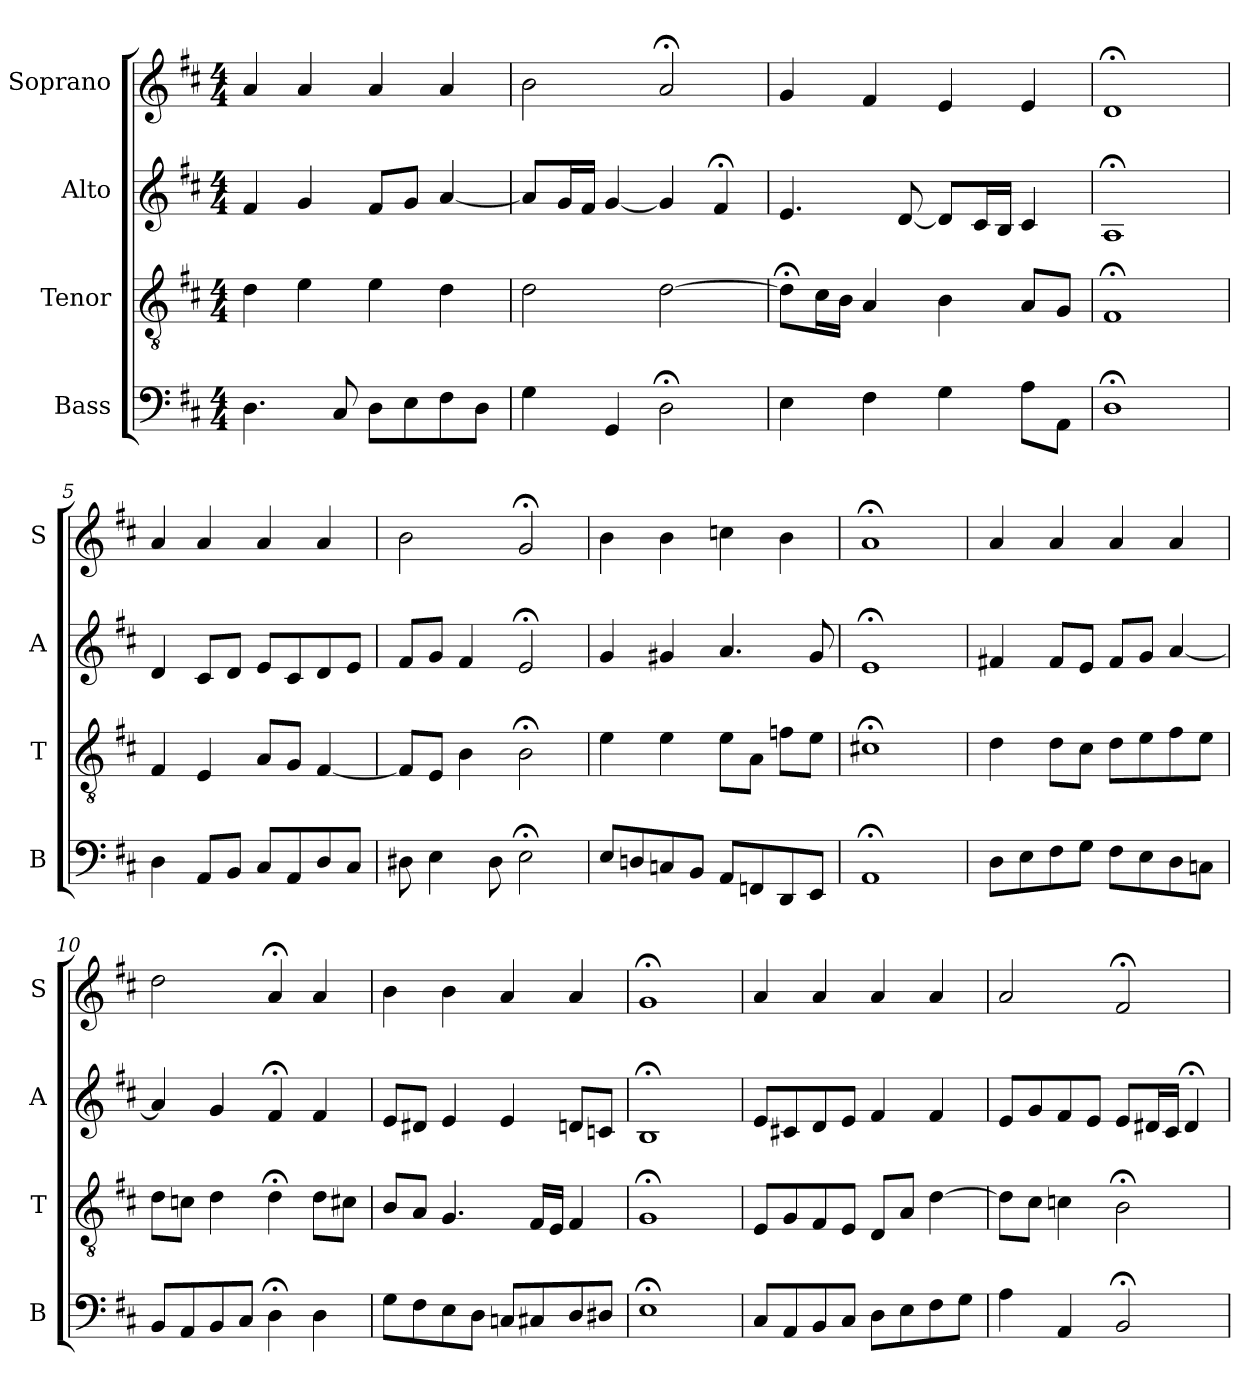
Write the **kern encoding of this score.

**kern	**kern	**kern	**kern
*part4	*part3	*part2	*part1
*staff4	*staff3	*staff2	*staff1
*I"Bass	*I"Tenor	*I"Alto	*I"Soprano
*I'B	*I'T	*I'A	*I'S
*clefF4	*clefGv2	*clefG2	*clefG2
*k[f#c#]	*k[f#c#]	*k[f#c#]	*k[f#c#]
*D:	*D:	*D:	*D:
*M4/4	*M4/4	*M4/4	*M4/4
*MM100	*MM100	*MM100	*MM100
=1	=1	=1	=1
4.D	4d	4f#	4a
.	4e	4g	4a
8C#	.	.	.
8DL	4e	8f#L	4a
8E	.	8gJ	.
8F#	4d	[4a	4a
8DJ	.	.	.
=2	=2	=2	=2
4G	2d	8aL]	2b
.	.	16gL	.
.	.	16f#JJ	.
4GG	.	[4g	.
2D;<	[2d	4g]	2a;<
.	.	4f#;<	.
=3	=3	=3	=3
4E	8d;<L]	4.e	4g
.	16c#L	.	.
.	16BJJ	.	.
4F#	4A	.	4f#
.	.	[8d	.
4G	4B	8dL]	4e
.	.	16c#L	.
.	.	16BJJ	.
8AL	8AL	4c#	4e
8AAJ	8GJ	.	.
=4	=4	=4	=4
1D;<	1F#;<	1A;<	1d;<
=5	=5	=5	=5
4D	4F#	4d	4a
8AAL	4E	8c#L	4a
8BBJ	.	8dJ	.
8C#L	8AL	8eL	4a
8AA	8GJ	8c#	.
8D	[4F#	8d	4a
8C#J	.	8eJ	.
=6	=6	=6	=6
8D#X	8F#L]	8f#L	2b
4E	8EJ	8gJ	.
.	4B	4f#	.
8D#	.	.	.
2E;<	2B;<	2e;<	2g;<
=7	=7	=7	=7
8EL	4e	4g	4b
8Dn	.	.	.
8Cn	4e	4g#X	4b
8BBJ	.	.	.
8AAL	8eL	4.a	4ccn
8FFn	8AJ	.	.
8DD	8fnL	.	4b
8EEJ	8eJ	8g#	.
=8	=8	=8	=8
1AA;<	1c#X;<	1e;<	1a;<
=9	=9	=9	=9
8DL	4d	4f#X	4a
8E	.	.	.
8F#	8dL	8f#L	4a
8GJ	8c#J	8eJ	.
8F#L	8dL	8f#L	4a
8E	8e	8gJ	.
8D	8f#	[4a	4a
8CnJ	8eJ	.	.
=10	=10	=10	=10
8BBL	8dL	4a]	2dd
8AA	8cnJ	.	.
8BB	4d	4g	.
8C#J	.	.	.
4D;<	4d;<	4f#;<	4a;<
4D	8dL	4f#	4a
.	8c#XJ	.	.
=11	=11	=11	=11
8GL	8BL	8eL	4b
8F#	8AJ	8d#XJ	.
8E	4.G	4e	4b
8DJ	.	.	.
8CnL	.	4e	4a
8C#X	16F#LL	.	.
.	16EJJ	.	.
8D	4F#	8dnL	4a
8D#XJ	.	8cnJ	.
=12	=12	=12	=12
1E;<	1G;<	1B;<	1g;<
=13	=13	=13	=13
8C#L	8EL	8eL	4a
8AA	8G	8c#X	.
8BB	8F#	8d	4a
8C#J	8EJ	8eJ	.
8DL	8DL	4f#	4a
8E	8AJ	.	.
8F#	[4d	4f#	4a
8GJ	.	.	.
=14	=14	=14	=14
4A	8dL]	8eL	2a
.	8c#J	8g	.
4AA	4cn	8f#	.
.	.	8eJ	.
2BB;<	2B;<	8eL	2f#;<
.	.	16d#XL	.
.	.	16c#JJ	.
.	.	4d#;<	.
=	=	=	=
*-	*-	*-	*-
